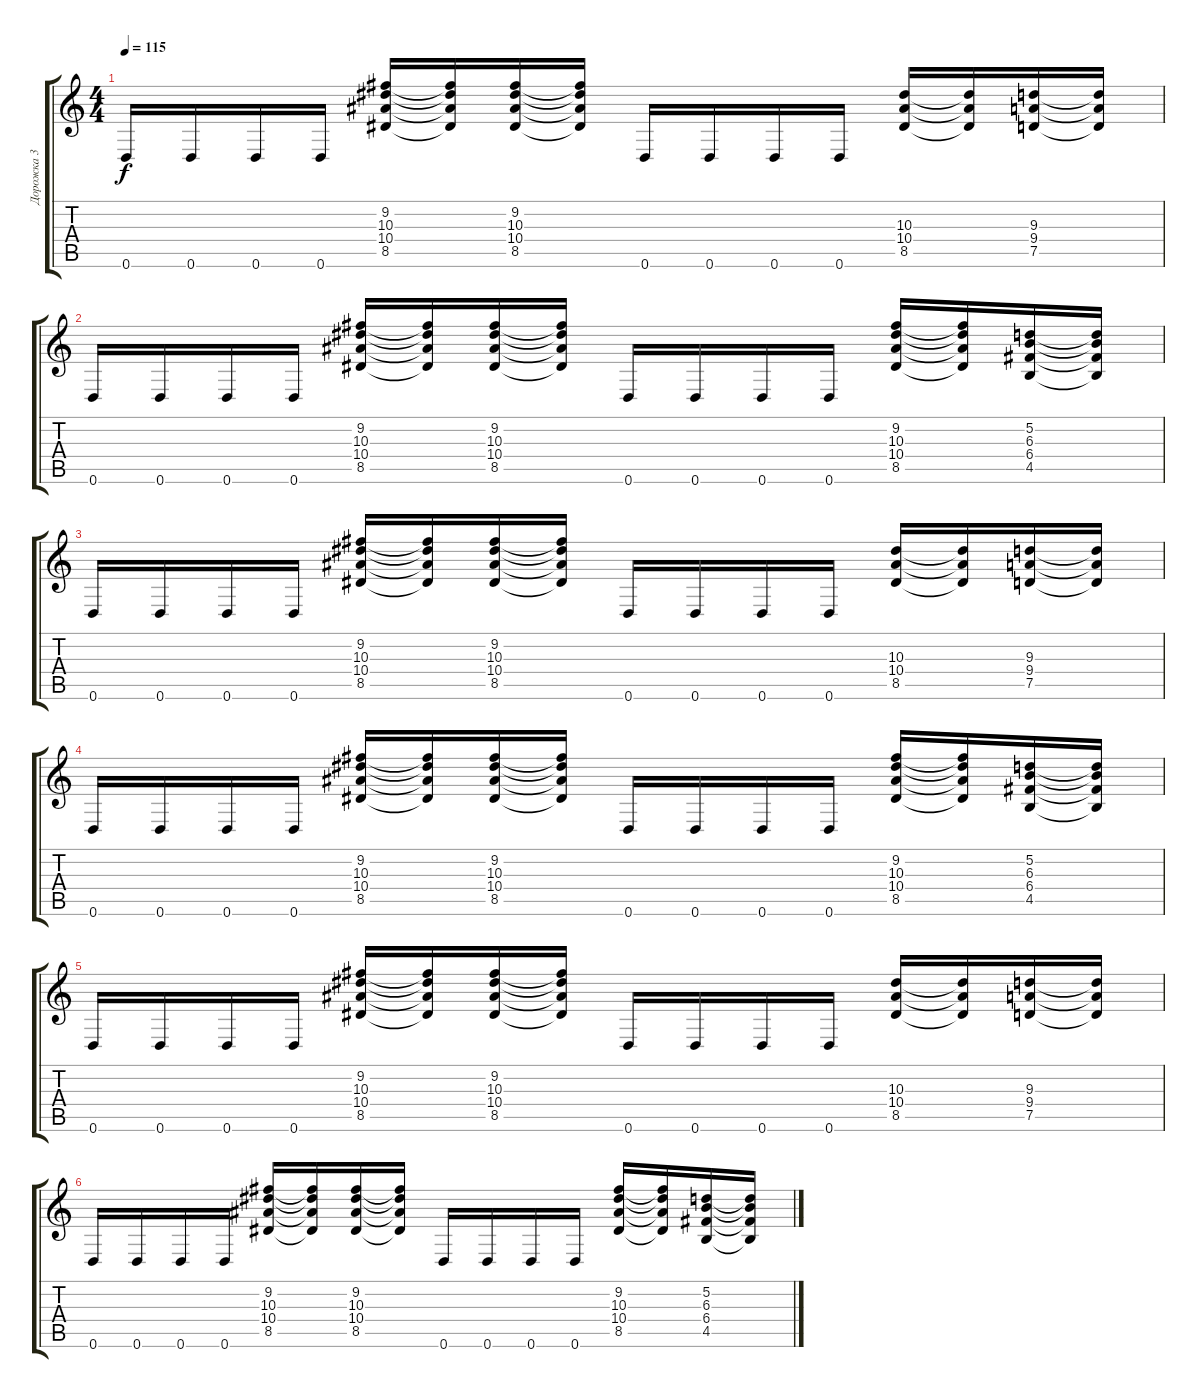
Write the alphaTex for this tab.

\track ("Дорожка 3" "Дорожка 3") {instrument distortionguitar}
\staff {score tabs}
\tuning (D4 A3 F3 C3 G2 D2) {hide}
\ts (4 4)
\tempo 115
\clef g2
\ks c
0.6.16{dy f} 0.6.16 0.6.16 0.6.16 (9.2 10.3 10.4 8.5).16 (9.2{t} 10.3{t} 10.4{t} 8.5{t}).16 (9.2 10.3 10.4 8.5).16 (9.2{t} 10.3{t} 10.4{t} 8.5{t}).16 0.6.16 0.6.16 0.6.16 0.6.16 (10.3 10.4 8.5).16 (10.3{t} 10.4{t} 8.5{t}).16 (9.3 9.4 7.5).16 (9.3{t} 9.4{t} 7.5{t}).16 |
0.6.16 0.6.16 0.6.16 0.6.16 (9.2 10.3 10.4 8.5).16 (9.2{t} 10.3{t} 10.4{t} 8.5{t}).16 (9.2 10.3 10.4 8.5).16 (9.2{t} 10.3{t} 10.4{t} 8.5{t}).16 0.6.16 0.6.16 0.6.16 0.6.16 (9.2 10.3 10.4 8.5).16 (9.2{t} 10.3{t} 10.4{t} 8.5{t}).16 (5.2 6.3 6.4 4.5).16 (5.2{t} 6.3{t} 6.4{t} 4.5{t}).16 |
0.6.16 0.6.16 0.6.16 0.6.16 (9.2 10.3 10.4 8.5).16 (9.2{t} 10.3{t} 10.4{t} 8.5{t}).16 (9.2 10.3 10.4 8.5).16 (9.2{t} 10.3{t} 10.4{t} 8.5{t}).16 0.6.16 0.6.16 0.6.16 0.6.16 (10.3 10.4 8.5).16 (10.3{t} 10.4{t} 8.5{t}).16 (9.3 9.4 7.5).16 (9.3{t} 9.4{t} 7.5{t}).16 |
0.6.16 0.6.16 0.6.16 0.6.16 (9.2 10.3 10.4 8.5).16 (9.2{t} 10.3{t} 10.4{t} 8.5{t}).16 (9.2 10.3 10.4 8.5).16 (9.2{t} 10.3{t} 10.4{t} 8.5{t}).16 0.6.16 0.6.16 0.6.16 0.6.16 (9.2 10.3 10.4 8.5).16 (9.2{t} 10.3{t} 10.4{t} 8.5{t}).16 (5.2 6.3 6.4 4.5).16 (5.2{t} 6.3{t} 6.4{t} 4.5{t}).16 |
0.6.16 0.6.16 0.6.16 0.6.16 (9.2 10.3 10.4 8.5).16 (9.2{t} 10.3{t} 10.4{t} 8.5{t}).16 (9.2 10.3 10.4 8.5).16 (9.2{t} 10.3{t} 10.4{t} 8.5{t}).16 0.6.16 0.6.16 0.6.16 0.6.16 (10.3 10.4 8.5).16 (10.3{t} 10.4{t} 8.5{t}).16 (9.3 9.4 7.5).16 (9.3{t} 9.4{t} 7.5{t}).16 |
0.6.16 0.6.16 0.6.16 0.6.16 (9.2 10.3 10.4 8.5).16 (9.2{t} 10.3{t} 10.4{t} 8.5{t}).16 (9.2 10.3 10.4 8.5).16 (9.2{t} 10.3{t} 10.4{t} 8.5{t}).16 0.6.16 0.6.16 0.6.16 0.6.16 (9.2 10.3 10.4 8.5).16 (9.2{t} 10.3{t} 10.4{t} 8.5{t}).16 (5.2 6.3 6.4 4.5).16 (5.2{t} 6.3{t} 6.4{t} 4.5{t}).16
